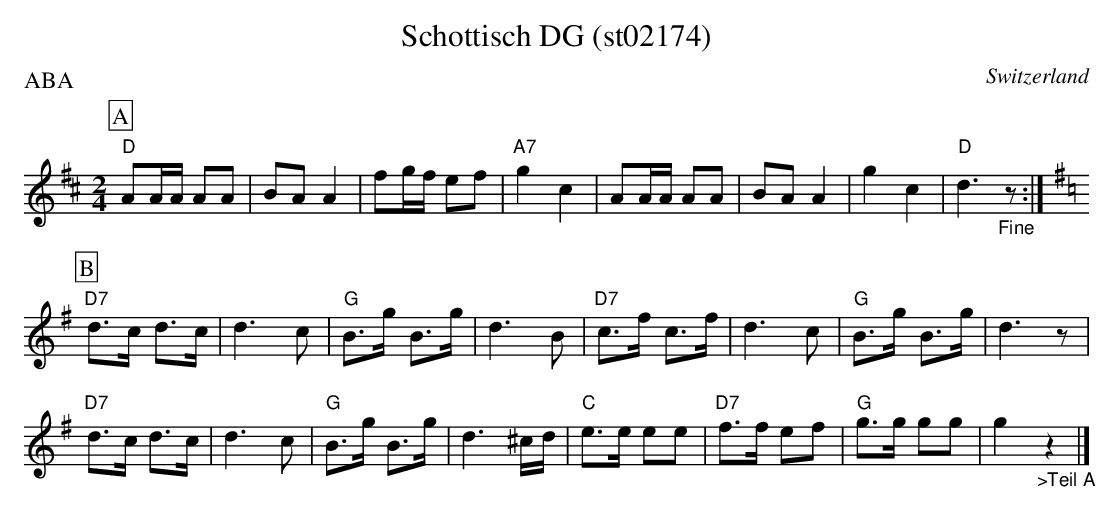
X:1
T:Schottisch DG (st02174)
O:Switzerland
P:ABA
M:2/4
L:1/16
K:D major
[P:A] "D"A2AA A2A2 | B2A2A4 | f2gf e2f2 | "A7"g4c4 |  A2AA A2A2 | B2A2A4 | g4c4 | "D"d6"_Fine"z2 :| [P:B] [K:G]
"D7"d3c d3c | d6c2 | "G"B3g B3g | d6B2 | "D7"c3f c3f | d6c2 | "G"B3g B3g | d6z2 |
"D7"d3c d3c | d6c2 | "G"B3g B3g | d6 ^cd | "C"e3e e2e2 | "D7"f3f e2f2 | "G"g3g g2g2 | g4"_>Teil A"z4 |]
